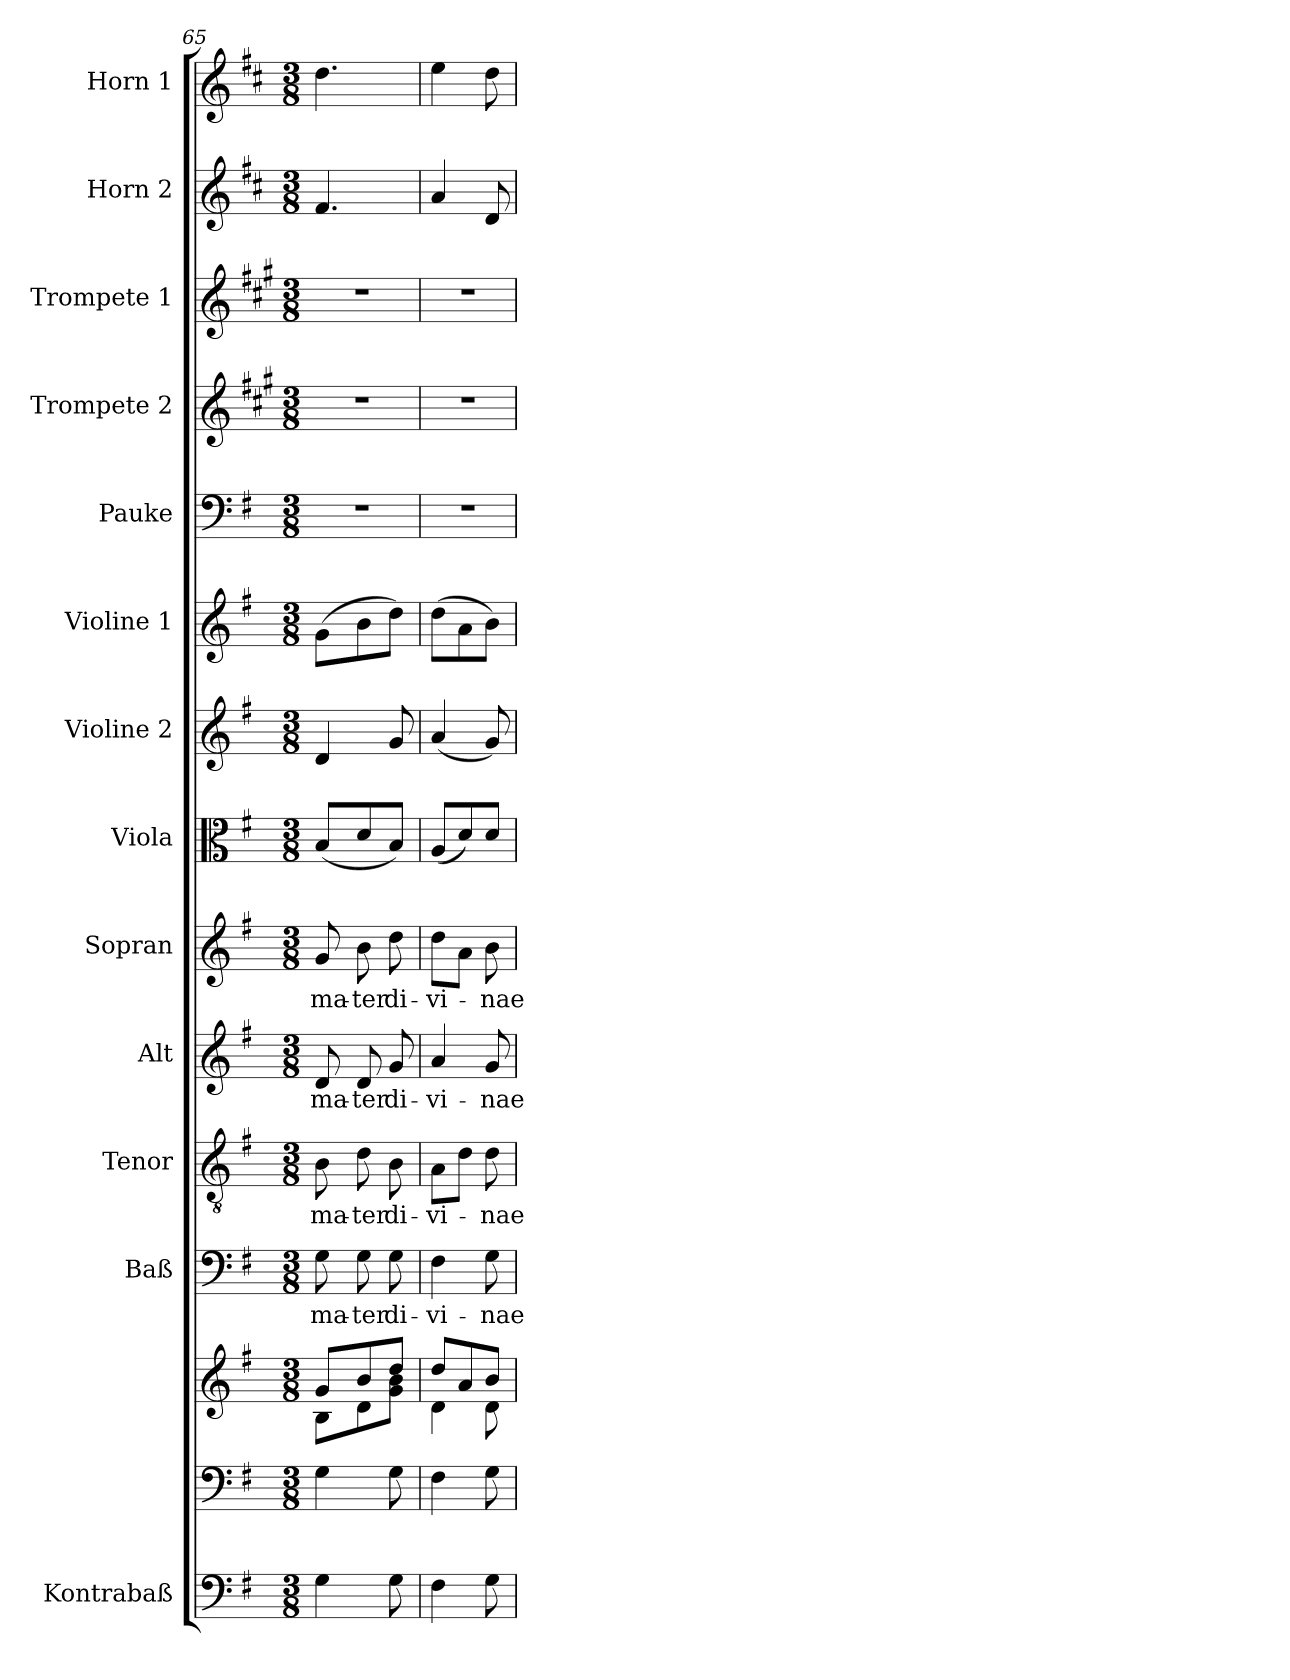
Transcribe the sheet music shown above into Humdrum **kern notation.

**kern	**kern	**kern	**kern	**text	**kern	**text	**kern	**text	**kern	**text	**kern	**kern	**kern	**kern	**kern	**kern	**kern	**kern
*part14	*part13	*part13	*part12	*part12	*part11	*part11	*part10	*part10	*part9	*part9	*part8	*part7	*part6	*part5	*part4	*part3	*part2	*part1
*staff15	*staff14	*staff13	*staff12	*staff12	*staff11	*staff11	*staff10	*staff10	*staff9	*staff9	*staff8	*staff7	*staff6	*staff5	*staff4	*staff3	*staff2	*staff1
*I"Kontrabaß	*	*	*I"Baß	*	*I"Tenor	*	*I"Alt	*	*I"Sopran	*	*I"Viola	*I"Violine 2	*I"Violine 1	*I"Pauke	*I"Trompete 2	*I"Trompete 1	*I"Horn 2	*I"Horn 1
*I'Kb.	*	*	*	*	*	*	*	*	*	*	*I'Vla.	*I'Vl. 2	*I'Vl. 1	*	*I'Tr. 2	*I'Tr. 1	*I'Hr. 2	*I'Hr. 1
*clefF4	*clefF4	*clefG2	*clefF4	*	*clefGv2	*	*clefG2	*	*clefG2	*	*clefC3	*clefG2	*clefG2	*clefF4	*clefG2	*clefG2	*clefG2	*clefG2
*ITrd7c12	*	*	*	*	*	*	*	*	*	*	*	*	*	*	*ITrd1c2	*ITrd1c2	*ITrd4c7	*ITrd4c7
*k[f#]	*k[f#]	*k[f#]	*k[f#]	*	*k[f#]	*	*k[f#]	*	*k[f#]	*	*k[f#]	*k[f#]	*k[f#]	*k[f#]	*k[f#]	*k[f#]	*k[f#]	*k[f#]
*G:	*G:	*G:	*G:	*	*G:	*	*G:	*	*G:	*	*G:	*G:	*G:	*G:	*G:	*G:	*G:	*G:
*M3/8	*M3/8	*M3/8	*M3/8	*	*M3/8	*	*M3/8	*	*M3/8	*	*M3/8	*M3/8	*M3/8	*M3/8	*M3/8	*M3/8	*M3/8	*M3/8
=65	=65	=65	=65	=65	=65	=65	=65	=65	=65	=65	=65	=65	=65	=65	=65	=65	=65	=65
*	*	*^	*	*	*	*	*	*	*	*	*	*	*	*	*	*	*	*
!	!	!	!	!	!LO:LY:b	!	!LO:LY:b	!	!LO:LY:b	!	!LO:LY:b	!	!	!	!	!	!	!	!
4GG\	4G\	8g/L	8B\L	8G\	ma-	8B\	ma-	8d/	ma-	8g/	ma-	(<8B/L	4d/	(>8g\L	4.r	4.r	4.r	4.B/	4.g\
!	!	!	!	!	!LO:LY:b	!	!LO:LY:b	!	!LO:LY:b	!	!LO:LY:b	!	!	!	!	!	!	!	!
.	.	8b/	8d\	8G\	-ter	8d\	-ter	8d/	-ter	8b\	-ter	8d/	.	8b\	.	.	.	.	.
!	!	!	!	!	!LO:LY:b	!	!LO:LY:b	!	!LO:LY:b	!	!LO:LY:b	!	!	!	!	!	!	!	!
8GG\	8G\	8dd/J	8g\ 8b\J	8G\	di-	8B\	di-	8g/	di-	8dd\	di-	8B/J)	8g/	8dd\J)	.	.	.	.	.
=66	=66	=66	=66	=66	=66	=66	=66	=66	=66	=66	=66	=66	=66	=66	=66	=66	=66	=66	=66
!	!	!	!	!	!LO:LY:b	!	!LO:LY:b	!	!LO:LY:b	!	!LO:LY:b	!	!	!	!	!	!	!	!
4FF#\	4F#\	8dd/L	4d\	4F#\	-vi-	8A\L	-vi-	4a/	-vi-	8dd\L	-vi-	(<8A/L	(<4a/	(>8dd\L	4.r	4.r	4.r	4d/	4a\
.	.	8a/	.	.	.	8d\J	.	.	.	8a\J	.	8d/)	.	8a\	.	.	.	.	.
!	!	!	!	!	!LO:LY:b	!	!LO:LY:b	!	!LO:LY:b	!	!LO:LY:b	!	!	!	!	!	!	!	!
8GG\	8G\	8b/J	8d\	8G\	-nae	8d\	-nae	8g/	-nae	8b\	-nae	8d/J	8g/)	8b\J)	.	.	.	8G/	8g\
*	*	*v	*v	*	*	*	*	*	*	*	*	*	*	*	*	*	*	*	*
=	=	=	=	=	=	=	=	=	=	=	=	=	=	=	=	=	=	=
*-	*-	*-	*-	*-	*-	*-	*-	*-	*-	*-	*-	*-	*-	*-	*-	*-	*-	*-
